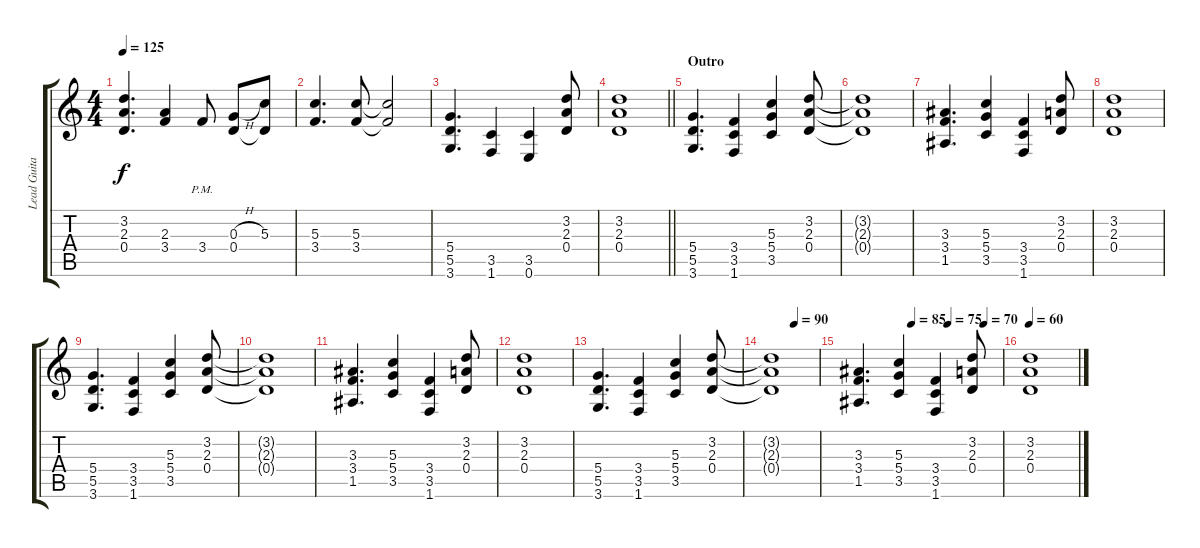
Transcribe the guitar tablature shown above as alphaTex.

\track ("Lead Guitar 2" "Lead Guita") {instrument distortionguitar}
\staff {score tabs}
\tuning (E4 B3 G3 D3 A2 E2) {hide}
\ts (4 4)
\tempo 125
\clef g2
\ks c
(3.2 2.3 0.4).4{d dy f} (2.3 3.4).4 3.4{pm}.8 (0.3{h} 0.4).8 (5.3 0.4{t}).8 |
(5.3 3.4).4{d} (5.3 3.4).8 (5.3{t} 3.4{t}).2 |
(5.4 5.5 3.6).4{d} (3.5 1.6).4 (3.5 0.6).4 (3.2 2.3 0.4).8 |
\barLineRight lightlight
(3.2 2.3 0.4).1 |
\section ("" "Outro")
(5.4 5.5 3.6).4{d} (3.4 3.5 1.6).4 (5.3 5.4 3.5).4 (3.2 2.3 0.4).8 |
(3.2{t} 2.3{t} 0.4{t}).1 |
(3.3 3.4 1.5).4{d} (5.3 5.4 3.5).4 (3.4 3.5 1.6).4 (3.2 2.3 0.4).8 |
(3.2 2.3 0.4).1 |
(5.4 5.5 3.6).4{d} (3.4 3.5 1.6).4 (5.3 5.4 3.5).4 (3.2 2.3 0.4).8 |
(3.2{t} 2.3{t} 0.4{t}).1 |
(3.3 3.4 1.5).4{d} (5.3 5.4 3.5).4 (3.4 3.5 1.6).4 (3.2 2.3 0.4).8 |
(3.2 2.3 0.4).1 |
(5.4 5.5 3.6).4{d} (3.4 3.5 1.6).4 (5.3 5.4 3.5).4 (3.2 2.3 0.4).8 |
\tempo (90 0.5)
(3.2{t} 2.3{t} 0.4{t}).1 |
\tempo (85 0.375)
\tempo (75 0.625)
\tempo (70 0.875)
(3.3 3.4 1.5).4{d} (5.3 5.4 3.5).4 (3.4 3.5 1.6).4 (3.2 2.3 0.4).8 |
\tempo 60
(3.2 2.3 0.4).1
